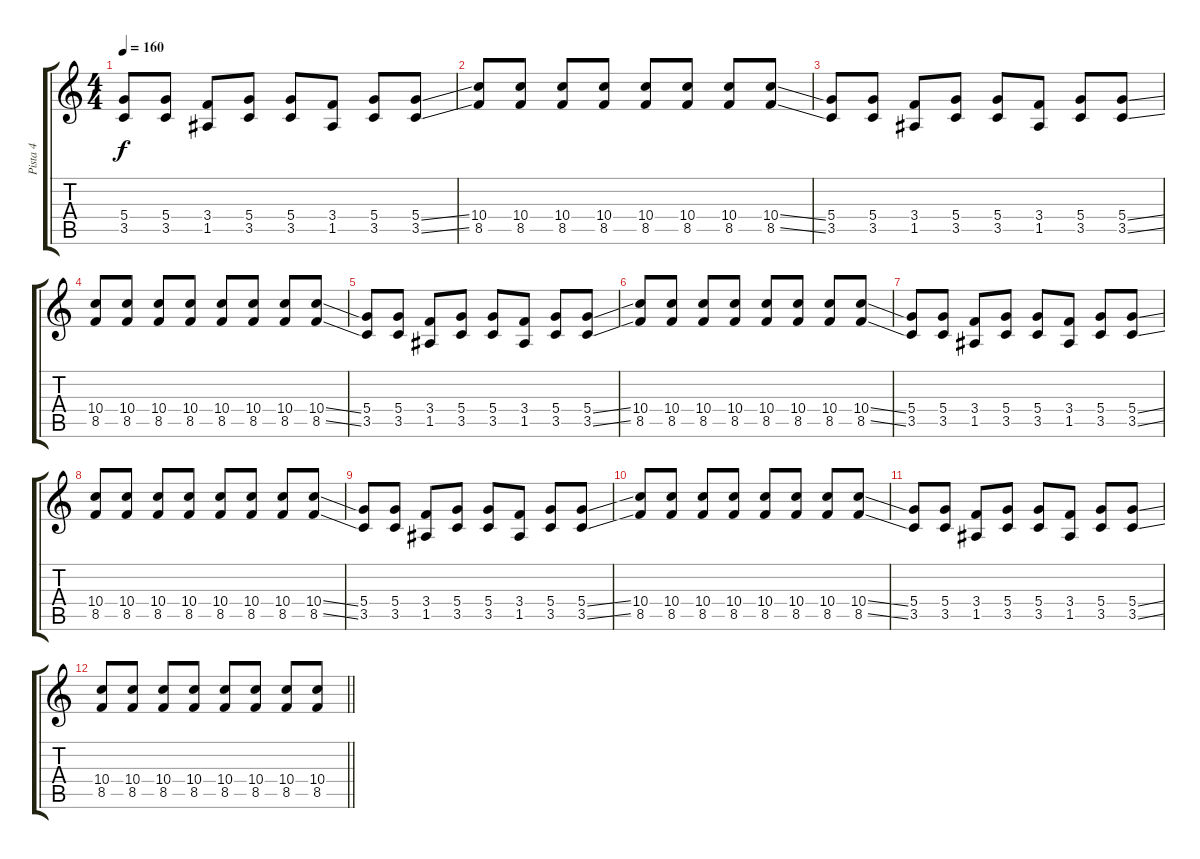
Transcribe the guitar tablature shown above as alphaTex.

\track ("Pista 4" "Pista 4") {instrument distortionguitar}
\staff {score tabs}
\tuning (E4 B3 G3 D3 A2 E2) {hide}
\ts (4 4)
\tempo 160
\clef g2
\ks c
(5.4 3.5).8{dy f} (5.4 3.5).8 (3.4 1.5).8 (5.4 3.5).8 (5.4 3.5).8 (3.4 1.5).8 (5.4 3.5).8 (5.4{ss} 3.5{ss}).8 |
(10.4 8.5).8 (10.4 8.5).8 (10.4 8.5).8 (10.4 8.5).8 (10.4 8.5).8 (10.4 8.5).8 (10.4 8.5).8 (10.4{ss} 8.5{ss}).8 |
(5.4 3.5).8 (5.4 3.5).8 (3.4 1.5).8 (5.4 3.5).8 (5.4 3.5).8 (3.4 1.5).8 (5.4 3.5).8 (5.4{ss} 3.5{ss}).8 |
(10.4 8.5).8 (10.4 8.5).8 (10.4 8.5).8 (10.4 8.5).8 (10.4 8.5).8 (10.4 8.5).8 (10.4 8.5).8 (10.4{ss} 8.5{ss}).8 |
(5.4 3.5).8 (5.4 3.5).8 (3.4 1.5).8 (5.4 3.5).8 (5.4 3.5).8 (3.4 1.5).8 (5.4 3.5).8 (5.4{ss} 3.5{ss}).8 |
(10.4 8.5).8 (10.4 8.5).8 (10.4 8.5).8 (10.4 8.5).8 (10.4 8.5).8 (10.4 8.5).8 (10.4 8.5).8 (10.4{ss} 8.5{ss}).8 |
(5.4 3.5).8 (5.4 3.5).8 (3.4 1.5).8 (5.4 3.5).8 (5.4 3.5).8 (3.4 1.5).8 (5.4 3.5).8 (5.4{ss} 3.5{ss}).8 |
(10.4 8.5).8 (10.4 8.5).8 (10.4 8.5).8 (10.4 8.5).8 (10.4 8.5).8 (10.4 8.5).8 (10.4 8.5).8 (10.4{ss} 8.5{ss}).8 |
(5.4 3.5).8 (5.4 3.5).8 (3.4 1.5).8 (5.4 3.5).8 (5.4 3.5).8 (3.4 1.5).8 (5.4 3.5).8 (5.4{ss} 3.5{ss}).8 |
(10.4 8.5).8 (10.4 8.5).8 (10.4 8.5).8 (10.4 8.5).8 (10.4 8.5).8 (10.4 8.5).8 (10.4 8.5).8 (10.4{ss} 8.5{ss}).8 |
(5.4 3.5).8 (5.4 3.5).8 (3.4 1.5).8 (5.4 3.5).8 (5.4 3.5).8 (3.4 1.5).8 (5.4 3.5).8 (5.4{ss} 3.5{ss}).8 |
\barLineRight lightlight
(10.4 8.5).8 (10.4 8.5).8 (10.4 8.5).8 (10.4 8.5).8 (10.4 8.5).8 (10.4 8.5).8 (10.4 8.5).8 (10.4 8.5).8
